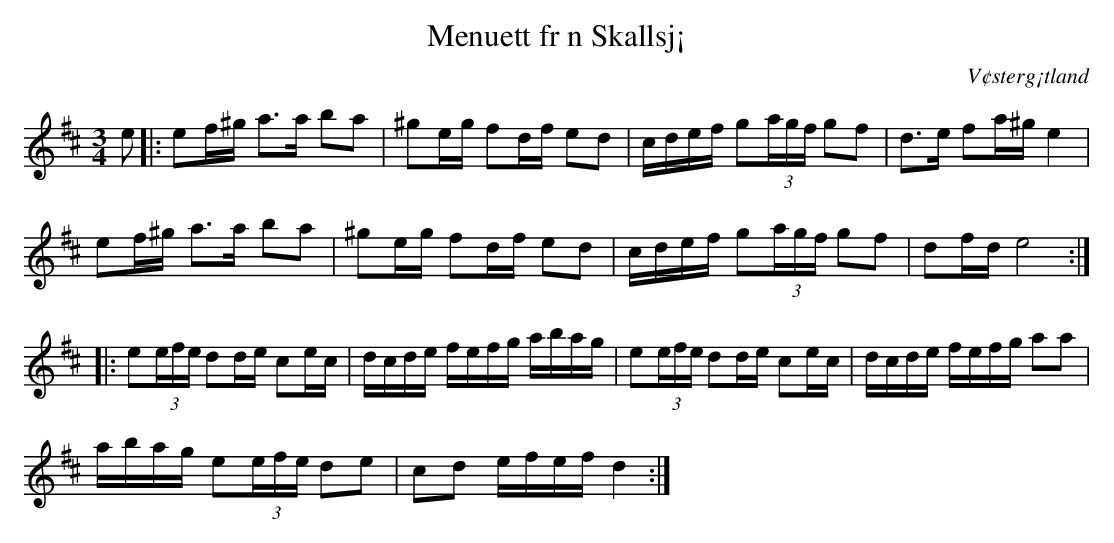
X:1
T: Menuett fr n Skallsj¡
M: 3/4
O: V¢sterg¡tland
L: 1/8
K:D
e|: e2/f/^g/ a>a b2/2a| ^g2/e/g/ f2/d/f/ ed | c/d/e/f/ g(3a/g/f/ gf | d>2e f2/a/^g/ e2 |
e2/f/^g/ a>a b2/a|^g2/e/g/ f2/d/f/ ed | c/d/e/f/ g(3a/g/f/ gf| d2/f/d/ e4 :|
|:e(3e/f/e/ d2/d/e/ c2/e/c/ |d/c/d/e/ f/e/f/g/ a/b/a/g/  |e(3e/f/e/ d2/d/e/ c2/e/c/|d/c/d/e/ f/e/f/g/ aa  |
a/b/a/g/ e(3e/f/e/ de|cd e/f/e/f/ d2:|
